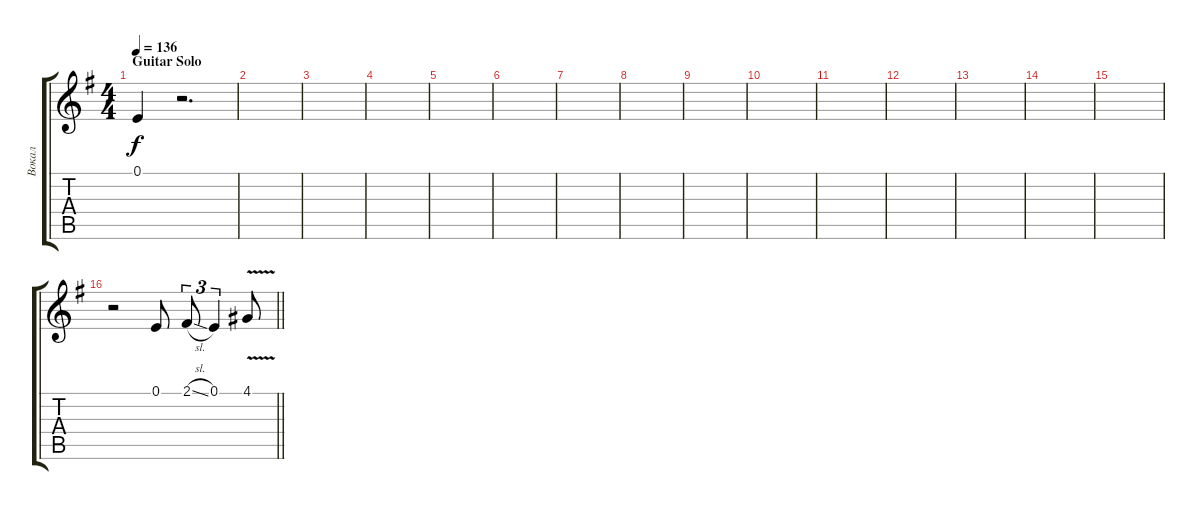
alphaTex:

\track ("Вокал" "Вокал") {instrument trumpet}
\staff {score tabs}
\tuning (E4 B3 G3 D3 A2 E2) {hide}
\ts (4 4)
\section ("" "Guitar Solo")
\tempo 136
\clef g2
\ks eminor
0.1{t}.4{dy f} r.2{d} |
|
|
|
|
|
|
|
|
|
|
|
|
|
|
\barLineRight lightlight
r.2 0.1.8 2.1{sl}.8{tu (3 2)} 0.1.4{tu (3 2)} 4.1{v}.8
